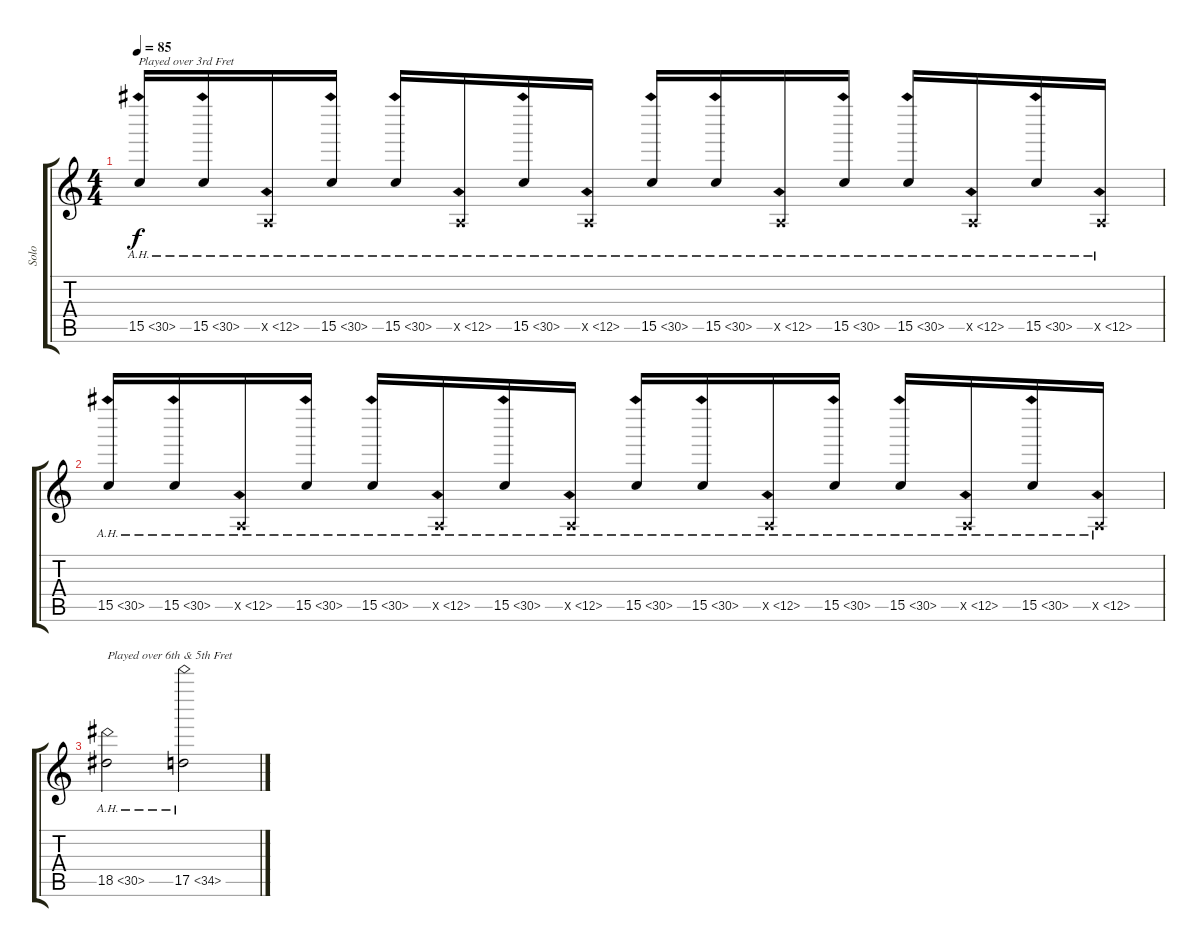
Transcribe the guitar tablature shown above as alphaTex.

\track ("Solo" "Solo") {instrument distortionguitar}
\staff {score tabs}
\tuning (E4 B3 G3 D3 A2 E2) {hide}
\ts (4 4)
\tempo 85
\clef g2
\ks c
15.5{ah 15}.16{txt "Played over 3rd Fret" dy f} 15.5{ah 15}.16 0.5{ah 12 x}.16 15.5{ah 15}.16 15.5{ah 15}.16 0.5{ah 12 x}.16 15.5{ah 15}.16 0.5{ah 12 x}.16 15.5{ah 15}.16 15.5{ah 15}.16 0.5{ah 12 x}.16 15.5{ah 15}.16 15.5{ah 15}.16 0.5{ah 12 x}.16 15.5{ah 15}.16 0.5{ah 12 x}.16 |
15.5{ah 15}.16 15.5{ah 15}.16 0.5{ah 12 x}.16 15.5{ah 15}.16 15.5{ah 15}.16 0.5{ah 12 x}.16 15.5{ah 15}.16 0.5{ah 12 x}.16 15.5{ah 15}.16 15.5{ah 15}.16 0.5{ah 12 x}.16 15.5{ah 15}.16 15.5{ah 15}.16 0.5{ah 12 x}.16 15.5{ah 15}.16 0.5{ah 12 x}.16 |
18.5{ah 12}.2{txt "Played over 6th & 5th Fret"} 17.5{ah 17}.2
